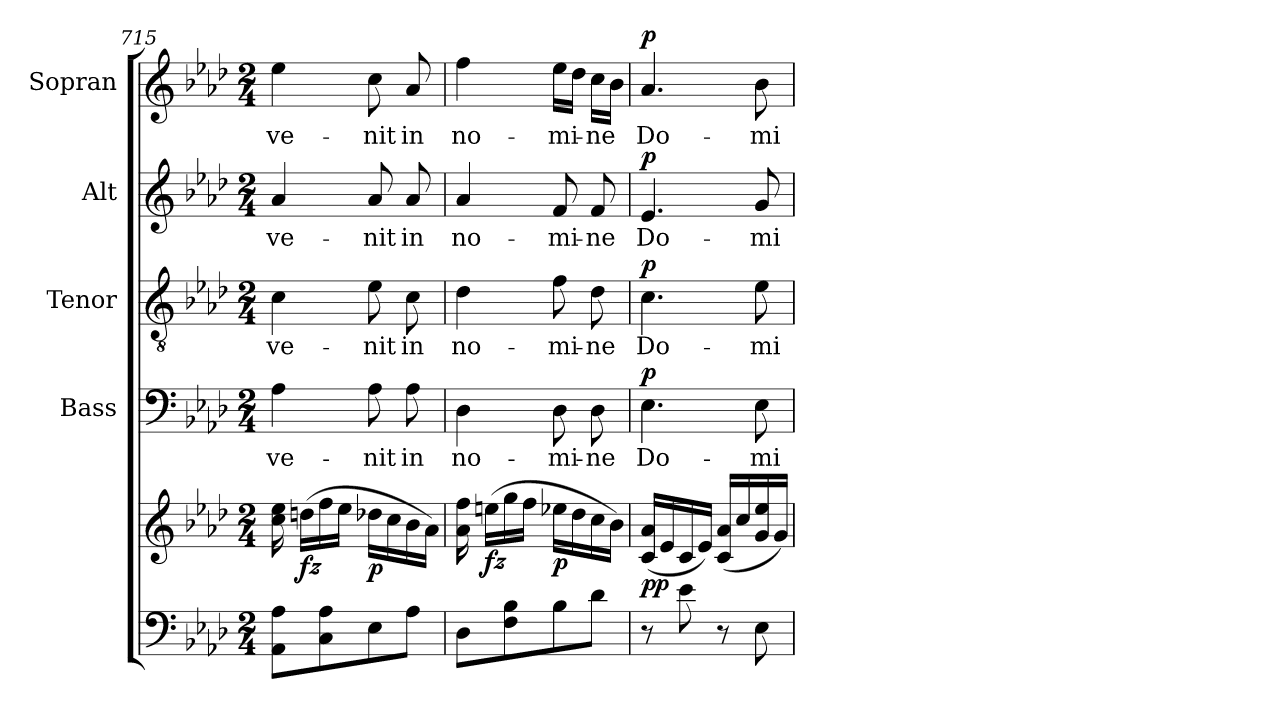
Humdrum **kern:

**kern	**kern	**dynam	**kern	**text	**dynam	**kern	**text	**dynam	**kern	**text	**dynam	**kern	**text	**dynam
*part5	*part5	*part5	*part4	*part4	*part4	*part3	*part3	*part3	*part2	*part2	*part2	*part1	*part1	*part1
*staff6	*staff5	*staff5/6	*staff4	*staff4	*staff4	*staff3	*staff3	*staff3	*staff2	*staff2	*staff2	*staff1	*staff1	*staff1
*	*	*	*I"Bass	*	*	*I"Tenor	*	*	*I"Alt	*	*	*I"Sopran	*	*
*	*	*	*I'B.	*	*	*I'T.	*	*	*I'A.	*	*	*I'S.	*	*
*clefF4	*clefG2	*	*clefF4	*	*	*clefGv2	*	*	*clefG2	*	*	*clefG2	*	*
*k[b-e-a-d-]	*k[b-e-a-d-]	*	*k[b-e-a-d-]	*	*	*k[b-e-a-d-]	*	*	*k[b-e-a-d-]	*	*	*k[b-e-a-d-]	*	*
*A-:	*A-:	*	*A-:	*	*	*A-:	*	*	*A-:	*	*	*A-:	*	*
*M2/4	*M2/4	*	*M2/4	*	*	*M2/4	*	*	*M2/4	*	*	*M2/4	*	*
=715	=715	=715	=715	=715	=715	=715	=715	=715	=715	=715	=715	=715	=715	=715
!	!	!	!	!LO:LY:b	!	!	!LO:LY:b	!	!	!LO:LY:b	!	!	!LO:LY:b	!
8AA-\ 8A-\L	16cc\ 16ee-\	.	4A-\	ve-	.	4c\	ve-	.	4a-/	ve-	.	4ee-\	ve-	.
!	!	!LO:DY:b	!	!	!	!	!	!	!	!	!	!	!	!
.	(>16ddn\LL	fz	.	.	.	.	.	.	.	.	.	.	.	.
8C\ 8A-\	16ff\	.	.	.	.	.	.	.	.	.	.	.	.	.
.	16ee-\JJ	.	.	.	.	.	.	.	.	.	.	.	.	.
!	!	!LO:DY:b	!	!LO:LY:b	!	!	!LO:LY:b	!	!	!LO:LY:b	!	!	!LO:LY:b	!
8E-\	16dd-X\LL	p	8A-\	-nit	.	8e-\	-nit	.	8a-/	-nit	.	8cc\	-nit	.
.	16cc\	.	.	.	.	.	.	.	.	.	.	.	.	.
!	!	!	!	!LO:LY:b	!	!	!LO:LY:b	!	!	!LO:LY:b	!	!	!LO:LY:b	!
8A-\J	16b-\	.	8A-\	in	.	8c\	in	.	8a-/	in	.	8a-/	in	.
.	16a-\JJ)	.	.	.	.	.	.	.	.	.	.	.	.	.
!!LO:PB:g=z
=716	=716	=716	=716	=716	=716	=716	=716	=716	=716	=716	=716	=716	=716	=716
!	!	!	!	!LO:LY:b	!	!	!LO:LY:b	!	!	!LO:LY:b	!	!	!LO:LY:b	!
8D-\L	16a-\ 16ff\	.	4D-\	no-	.	4d-\	no-	.	4a-/	no-	.	4ff\	no-	.
!	!	!LO:DY:b	!	!	!	!	!	!	!	!	!	!	!	!
.	(>16een\LL	fz	.	.	.	.	.	.	.	.	.	.	.	.
8F\ 8B-\	16gg\	.	.	.	.	.	.	.	.	.	.	.	.	.
.	16ff\JJ	.	.	.	.	.	.	.	.	.	.	.	.	.
!	!	!LO:DY:b	!	!LO:LY:b	!	!	!LO:LY:b	!	!	!LO:LY:b	!	!	!LO:LY:b	!
8B-\	16ee-X\LL	p	8D-\	-mi-	.	8f\	-mi-	.	8f/	-mi-	.	16ee-\LL	-mi-	.
.	16dd-\	.	.	.	.	.	.	.	.	.	.	16dd-\JJ	.	.
!	!	!	!	!LO:LY:b	!	!	!LO:LY:b	!	!	!LO:LY:b	!	!	!LO:LY:b	!
8d-\J	16cc\	.	8D-\	-ne	.	8d-\	-ne	.	8f/	-ne	.	16cc\LL	-ne	.
.	16b-\JJ)	.	.	.	.	.	.	.	.	.	.	16b-\JJ	.	.
=717	=717	=717	=717	=717	=717	=717	=717	=717	=717	=717	=717	=717	=717	=717
!	!	!LO:DY:b	!	!LO:LY:b	!LO:DY:a	!	!LO:LY:b	!LO:DY:a	!	!LO:LY:b	!LO:DY:a	!	!LO:LY:b	!LO:DY:a
8r	(<16c/ 16a-/LL	pp	4.E-\	Do-	p	4.c\	Do-	p	4.e-/	Do-	p	4.a-/	Do-	p
.	16e-/	.	.	.	.	.	.	.	.	.	.	.	.	.
8e-\	16c/	.	.	.	.	.	.	.	.	.	.	.	.	.
.	16e-/JJ)	.	.	.	.	.	.	.	.	.	.	.	.	.
8r	(<16c/ 16a-/LL	.	.	.	.	.	.	.	.	.	.	.	.	.
.	16cc/	.	.	.	.	.	.	.	.	.	.	.	.	.
!	!	!	!	!LO:LY:b	!	!	!LO:LY:b	!	!	!LO:LY:b	!	!	!LO:LY:b	!
8E-\	16g/ 16ee-/	.	8E-\	-mi-	.	8e-\	-mi-	.	8g/	-mi-	.	8b-\	-mi-	.
.	16g/JJ)	.	.	.	.	.	.	.	.	.	.	.	.	.
=	=	=	=	=	=	=	=	=	=	=	=	=	=	=
*-	*-	*-	*-	*-	*-	*-	*-	*-	*-	*-	*-	*-	*-	*-
